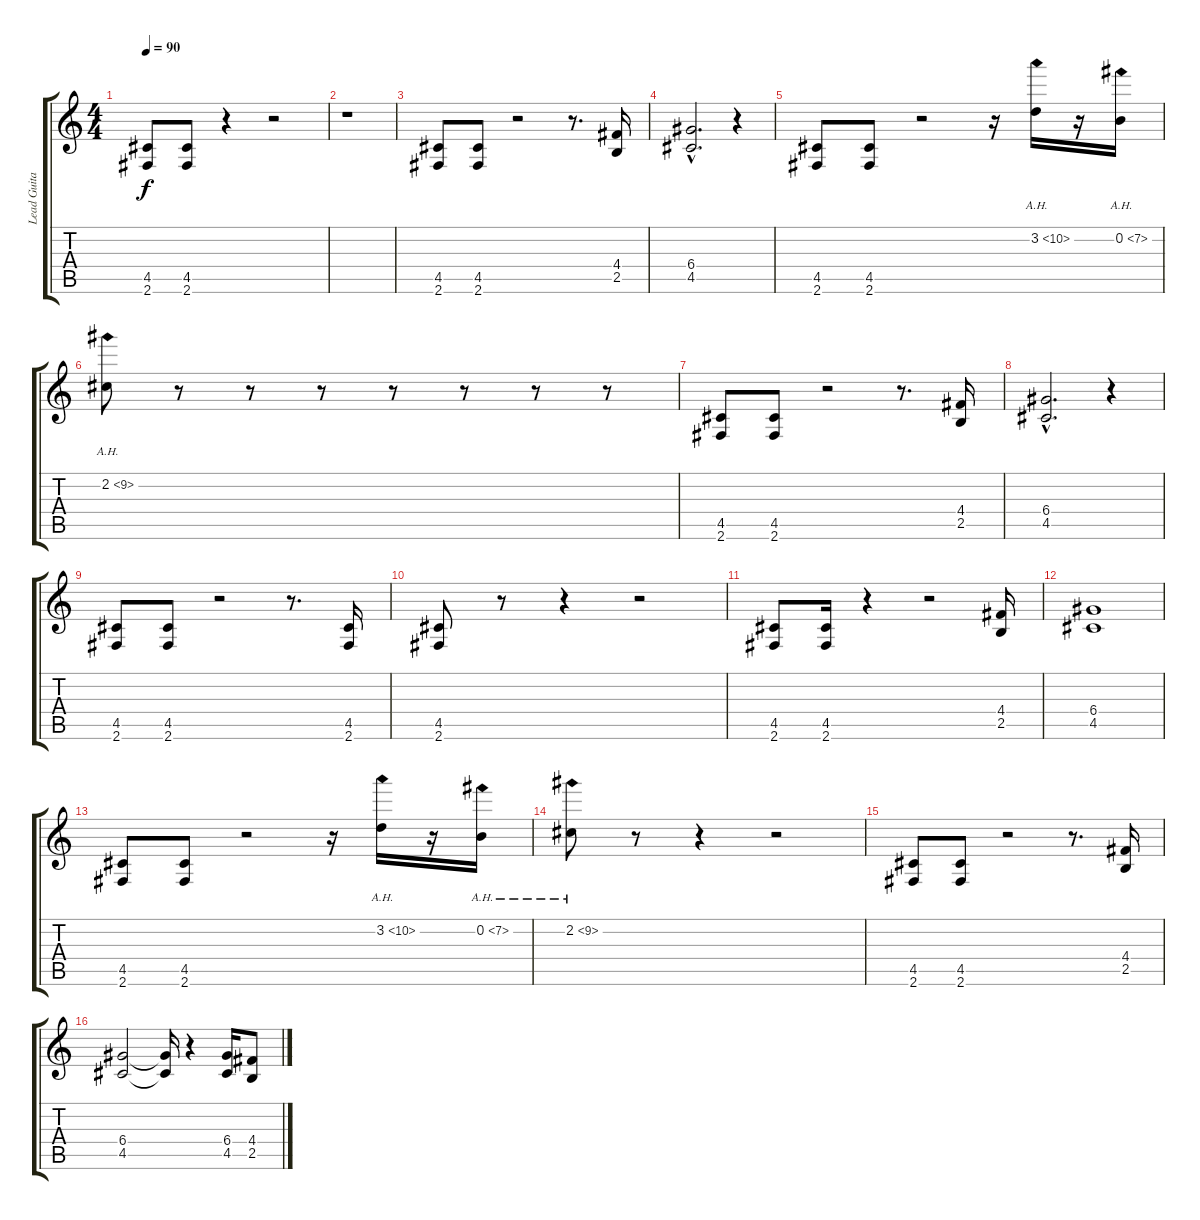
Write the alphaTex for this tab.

\track ("Lead Guitar" "Lead Guita") {instrument distortionguitar}
\staff {score tabs}
\tuning (E4 B3 G3 D3 A2 E2) {hide}
\ts (4 4)
\tempo 90
\clef g2
\ks c
(4.5 2.6).8{dy f instrument distortionguitar} (4.5 2.6).8 r.4 r.2 |
r.1 |
(4.5 2.6).8 (4.5 2.6).8 r.2 r.8{d} (4.4 2.5).16 |
(6.4{hac} 4.5{hac}).2{d} r.4 |
(4.5 2.6).8 (4.5 2.6).8 r.2 r.16 3.2{ah 7}.16 r.16 0.2{ah 7}.16 |
2.2{ah 7}.8 r.8 r.8 r.8 r.8 r.8 r.8 r.8 |
(4.5 2.6).8 (4.5 2.6).8 r.2 r.8{d} (4.4 2.5).16 |
(6.4{hac} 4.5{hac}).2{d} r.4 |
(4.5 2.6).8 (4.5 2.6).8 r.2 r.8{d} (4.5 2.6).16 |
(4.5 2.6).8 r.8 r.4 r.2 |
(4.5 2.6).8 (4.5 2.6).16 r.4 r.2 (4.4 2.5).16 |
(6.4 4.5).1 |
(4.5 2.6).8 (4.5 2.6).8 r.2 r.16 3.2{ah 7}.16 r.16 0.2{ah 7}.16 |
2.2{ah 7}.8 r.8 r.4 r.2 |
(4.5 2.6).8 (4.5 2.6).8 r.2 r.8{d} (4.4 2.5).16 |
(6.4 4.5).2 (6.4{t} 4.5{t}).16 r.4 (6.4 4.5).16 (4.4 2.5).8
